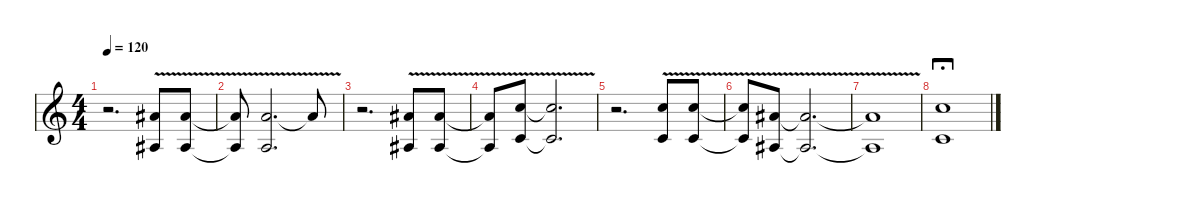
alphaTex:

\defaultSystemsLayout 4
\hideDynamics
\bracketExtendMode nobrackets
\singleTrackTrackNamePolicy hidden
\multiTrackTrackNamePolicy hidden
\firstSystemTrackNameMode fullname
\firstSystemTrackNameOrientation horizontal
\otherSystemsTrackNameOrientation horizontal
\track ("VOICE" "clar.") {defaultSystemsLayout 4 instrument clarinet}
\staff {score}
\tuning (E4 B3 G3 D3 A2 E2)
\ts (4 4)
\tempo 120
\clef g2
\ks c
r.2{d dy f beam Down} (15.3{v acc #} 13.5{v acc #}).8{beam Up} (15.3{v acc #} 13.5{v acc #}).8{beam Up} |
(15.3{v t acc #} 13.5{v t acc #}).8{beam Up} (14.3{v} 12.5{v}).2{d beam Up} 14.3{v t}.8{beam Up} |
r.2{d beam Down} (15.3{v acc #} 13.5{v acc #}).8{beam Up} (15.3{v acc #} 13.5{v acc #}).8{beam Up} |
(15.3{v t acc #} 13.5{v t acc #}).8{beam Up} (17.3{v} 15.5{v}).8{beam Up} (17.3{v t} 15.5{v t}).2{d beam Up} |
r.2{d beam Down} (13.2{v} 10.4{v}).8{beam Up} (13.2{v} 10.4{v}).8{beam Up} |
(13.2{v t} 10.4{v t}).8{beam Up} (11.2{v acc #} 8.4{v acc #}).8{beam Up} (11.2{v t acc #} 8.4{v t acc #}).2{d beam Up} |
(11.2{v t acc #} 8.4{v t acc #}).1{beam Up} |
(13.2 10.4).1{fermata (long 1) beam Up}
